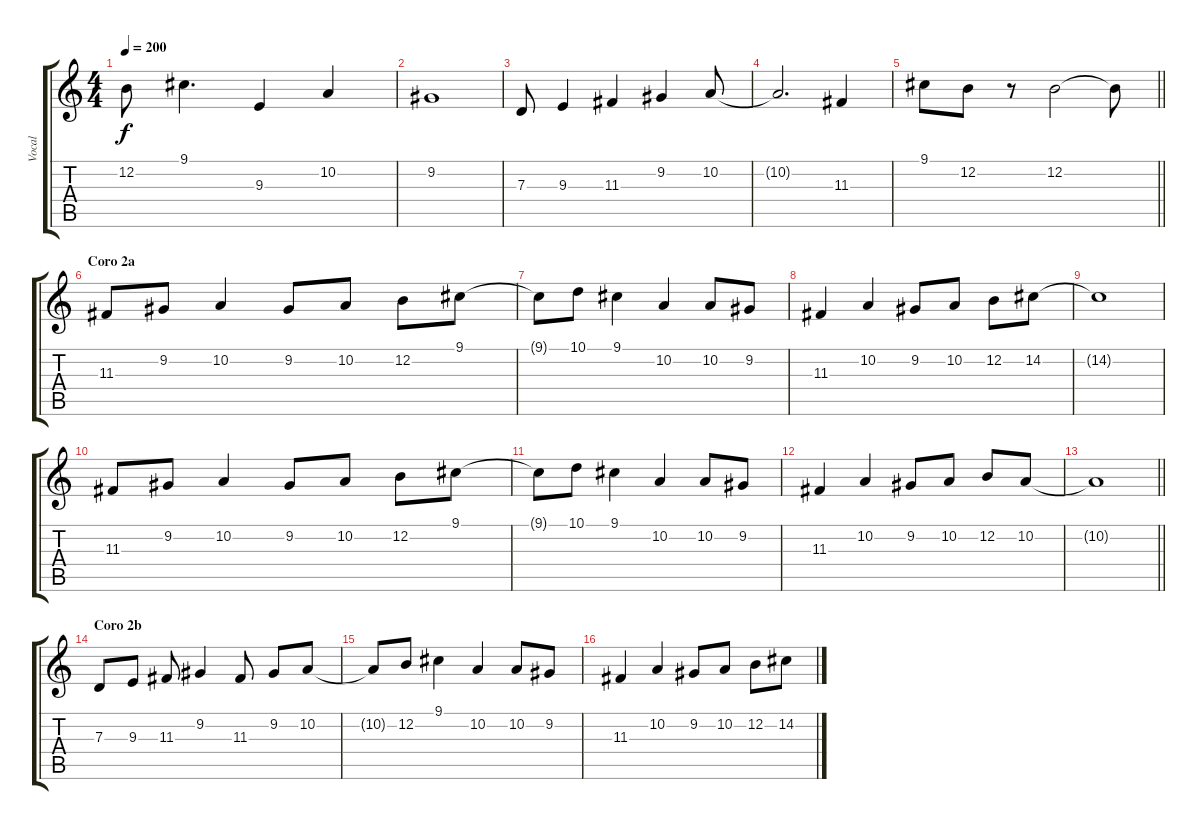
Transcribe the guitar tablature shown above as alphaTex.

\track ("Vocal" "Vocal") {instrument violin}
\staff {score tabs}
\tuning (E4 B3 G3 D3 A2 E2) {hide}
\ts (4 4)
\tempo 200
\clef g2
\ks c
12.2{t}.8{dy f} 9.1.4{d} 9.3.4 10.2.4 |
9.2.1 |
7.3.8 9.3.4 11.3.4 9.2.4 10.2.8 |
10.2{t}.2{d} 11.3.4 |
\barLineRight lightlight
9.1.8 12.2.8 r.8 12.2.2 12.2{t}.8 |
\section ("" "Coro 2a")
11.3.8 9.2.8 10.2.4 9.2.8 10.2.8 12.2.8 9.1.8 |
9.1{t}.8 10.1.8 9.1.4 10.2.4 10.2.8 9.2.8 |
11.3.4 10.2.4 9.2.8 10.2.8 12.2.8 14.2.8 |
14.2{t}.1 |
11.3.8 9.2.8 10.2.4 9.2.8 10.2.8 12.2.8 9.1.8 |
9.1{t}.8 10.1.8 9.1.4 10.2.4 10.2.8 9.2.8 |
11.3.4 10.2.4 9.2.8 10.2.8 12.2.8 10.2.8 |
\barLineRight lightlight
10.2{t}.1 |
\section ("" "Coro 2b")
7.3.8 9.3.8 11.3.8 9.2.4 11.3.8 9.2.8 10.2.8 |
10.2{t}.8 12.2.8 9.1.4 10.2.4 10.2.8 9.2.8 |
11.3.4 10.2.4 9.2.8 10.2.8 12.2.8 14.2.8
